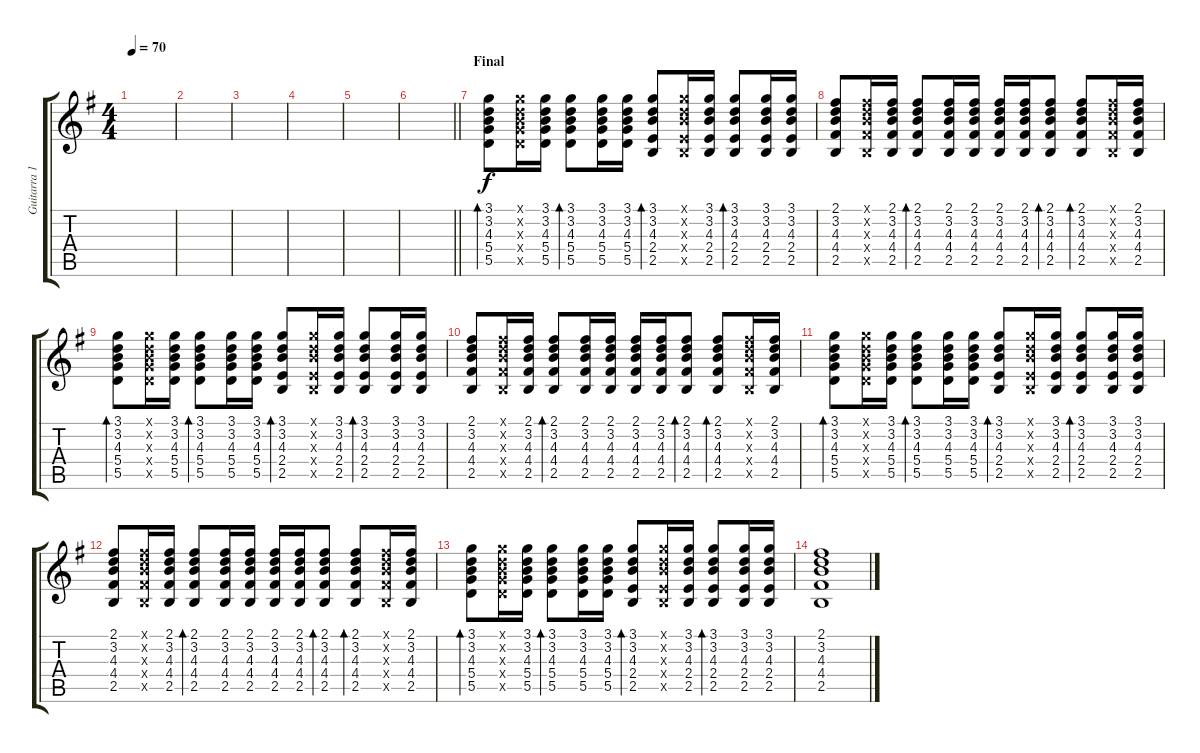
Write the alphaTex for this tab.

\track ("Guitarra 1" "Guitarra 1") {instrument acousticguitarnylon}
\staff {score tabs}
\tuning (E4 B3 G3 D3 A2 E2) {hide}
\ts (4 4)
\tempo 70
\clef g2
\ks g
|
|
|
|
|
\barLineRight lightlight
|
\section ("" "Final")
(3.1 3.2 4.3 5.4 5.5).8{bd 30} (3.1{x} 3.2{x} 4.3{x} 5.4{x} 5.5{x}).16 (3.1 3.2 4.3 5.4 5.5).16 (3.1 3.2 4.3 5.4 5.5).8{bd 30} (3.1 3.2 4.3 5.4 5.5).16 (3.1 3.2 4.3 5.4 5.5).16 (3.1 3.2 4.3 2.4 2.5).8{bd 30} (3.1{x} 3.2{x} 4.3{x} 2.4{x} 2.5{x}).16 (3.1 3.2 4.3 2.4 2.5).16 (3.1 3.2 4.3 2.4 2.5).8{bd 30} (3.1 3.2 4.3 2.4 2.5).16 (3.1 3.2 4.3 2.4 2.5).16 |
(2.1 3.2 4.3 4.4 2.5).8 (2.1{x} 3.2{x} 4.3{x} 4.4{x} 2.5{x}).16 (2.1 3.2 4.3 4.4 2.5).16 (2.1 3.2 4.3 4.4 2.5).8{bd 30} (2.1 3.2 4.3 4.4 2.5).16 (2.1 3.2 4.3 4.4 2.5).16 (2.1 3.2 4.3 4.4 2.5).16 (2.1 3.2 4.3 4.4 2.5).16 (2.1 3.2 4.3 4.4 2.5).8{bd 30} (2.1 3.2 4.3 4.4 2.5).8{bd 30} (2.1{x} 3.2{x} 4.3{x} 4.4{x} 2.5{x}).16 (2.1 3.2 4.3 4.4 2.5).16 |
(3.1 3.2 4.3 5.4 5.5).8{bd 30} (3.1{x} 3.2{x} 4.3{x} 5.4{x} 5.5{x}).16 (3.1 3.2 4.3 5.4 5.5).16 (3.1 3.2 4.3 5.4 5.5).8{bd 30} (3.1 3.2 4.3 5.4 5.5).16 (3.1 3.2 4.3 5.4 5.5).16 (3.1 3.2 4.3 2.4 2.5).8{bd 30} (3.1{x} 3.2{x} 4.3{x} 2.4{x} 2.5{x}).16 (3.1 3.2 4.3 2.4 2.5).16 (3.1 3.2 4.3 2.4 2.5).8{bd 30} (3.1 3.2 4.3 2.4 2.5).16 (3.1 3.2 4.3 2.4 2.5).16 |
(2.1 3.2 4.3 4.4 2.5).8 (2.1{x} 3.2{x} 4.3{x} 4.4{x} 2.5{x}).16 (2.1 3.2 4.3 4.4 2.5).16 (2.1 3.2 4.3 4.4 2.5).8{bd 30} (2.1 3.2 4.3 4.4 2.5).16 (2.1 3.2 4.3 4.4 2.5).16 (2.1 3.2 4.3 4.4 2.5).16 (2.1 3.2 4.3 4.4 2.5).16 (2.1 3.2 4.3 4.4 2.5).8{bd 30} (2.1 3.2 4.3 4.4 2.5).8{bd 30} (2.1{x} 3.2{x} 4.3{x} 4.4{x} 2.5{x}).16 (2.1 3.2 4.3 4.4 2.5).16 |
(3.1 3.2 4.3 5.4 5.5).8{bd 30} (3.1{x} 3.2{x} 4.3{x} 5.4{x} 5.5{x}).16 (3.1 3.2 4.3 5.4 5.5).16 (3.1 3.2 4.3 5.4 5.5).8{bd 30} (3.1 3.2 4.3 5.4 5.5).16 (3.1 3.2 4.3 5.4 5.5).16 (3.1 3.2 4.3 2.4 2.5).8{bd 30} (3.1{x} 3.2{x} 4.3{x} 2.4{x} 2.5{x}).16 (3.1 3.2 4.3 2.4 2.5).16 (3.1 3.2 4.3 2.4 2.5).8{bd 30} (3.1 3.2 4.3 2.4 2.5).16 (3.1 3.2 4.3 2.4 2.5).16 |
(2.1 3.2 4.3 4.4 2.5).8 (2.1{x} 3.2{x} 4.3{x} 4.4{x} 2.5{x}).16 (2.1 3.2 4.3 4.4 2.5).16 (2.1 3.2 4.3 4.4 2.5).8{bd 30} (2.1 3.2 4.3 4.4 2.5).16 (2.1 3.2 4.3 4.4 2.5).16 (2.1 3.2 4.3 4.4 2.5).16 (2.1 3.2 4.3 4.4 2.5).16 (2.1 3.2 4.3 4.4 2.5).8{bd 30} (2.1 3.2 4.3 4.4 2.5).8{bd 30} (2.1{x} 3.2{x} 4.3{x} 4.4{x} 2.5{x}).16 (2.1 3.2 4.3 4.4 2.5).16 |
(3.1 3.2 4.3 5.4 5.5).8{bd 30} (3.1{x} 3.2{x} 4.3{x} 5.4{x} 5.5{x}).16 (3.1 3.2 4.3 5.4 5.5).16 (3.1 3.2 4.3 5.4 5.5).8{bd 30} (3.1 3.2 4.3 5.4 5.5).16 (3.1 3.2 4.3 5.4 5.5).16 (3.1 3.2 4.3 2.4 2.5).8{bd 30} (3.1{x} 3.2{x} 4.3{x} 2.4{x} 2.5{x}).16 (3.1 3.2 4.3 2.4 2.5).16 (3.1 3.2 4.3 2.4 2.5).8{bd 30} (3.1 3.2 4.3 2.4 2.5).16 (3.1 3.2 4.3 2.4 2.5).16 |
(2.1 3.2 4.3 4.4 2.5).1
